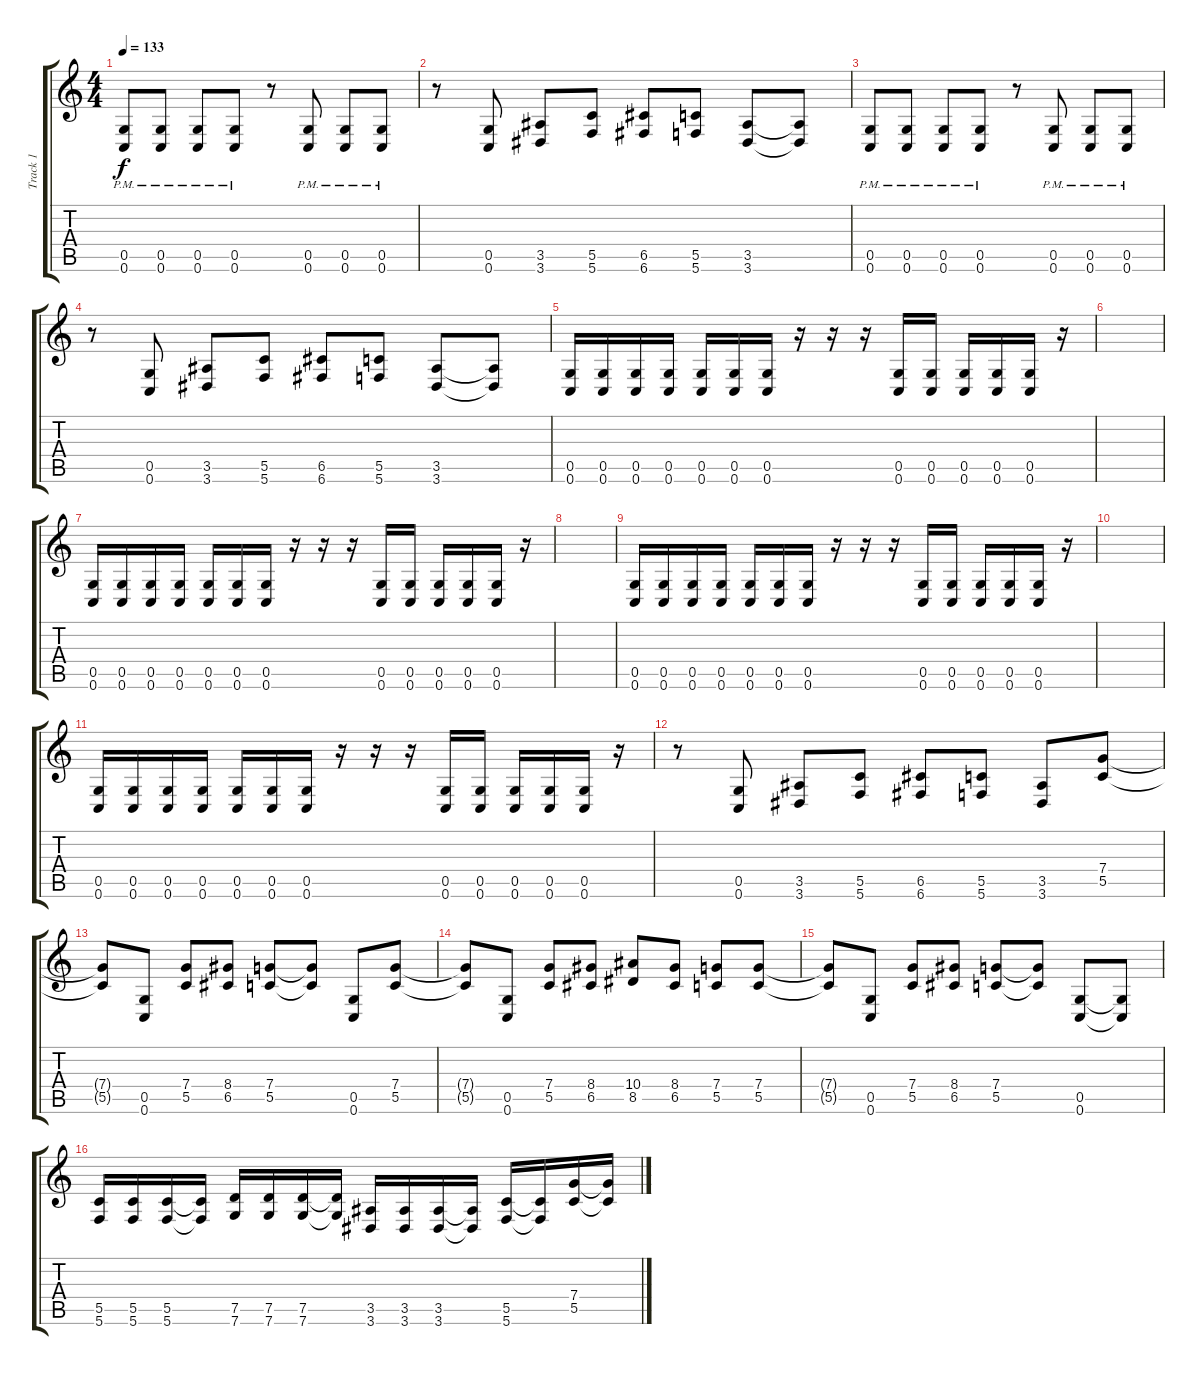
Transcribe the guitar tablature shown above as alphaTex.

\track ("Track 1" "Track 1") {instrument distortionguitar}
\staff {score tabs}
\tuning (D4 A3 F3 C3 G2 C2) {hide}
\ts (4 4)
\tempo 133
\clef g2
\ks c
(0.5{pm} 0.6{pm}).8{dy f} (0.5{pm} 0.6{pm}).8 (0.5{pm} 0.6{pm}).8 (0.5{pm} 0.6{pm}).8 r.8 (0.5{pm} 0.6{pm}).8 (0.5{pm} 0.6{pm}).8 (0.5{pm} 0.6{pm}).8 |
r.8 (0.5 0.6).8 (3.5 3.6).8 (5.5 5.6).8 (6.5 6.6).8 (5.5 5.6).8 (3.5 3.6).8 (3.5{t} 3.6{t}).8 |
(0.5{pm} 0.6{pm}).8 (0.5{pm} 0.6{pm}).8 (0.5{pm} 0.6{pm}).8 (0.5{pm} 0.6{pm}).8 r.8 (0.5{pm} 0.6{pm}).8 (0.5{pm} 0.6{pm}).8 (0.5{pm} 0.6{pm}).8 |
r.8 (0.5 0.6).8 (3.5 3.6).8 (5.5 5.6).8 (6.5 6.6).8 (5.5 5.6).8 (3.5 3.6).8 (3.5{t} 3.6{t}).8 |
(0.5 0.6).16 (0.5 0.6).16 (0.5 0.6).16 (0.5 0.6).16 (0.5 0.6).16 (0.5 0.6).16 (0.5 0.6).16 r.16 r.16 r.16 (0.5 0.6).16 (0.5 0.6).16 (0.5 0.6).16 (0.5 0.6).16 (0.5 0.6).16 r.16 |
|
(0.5 0.6).16 (0.5 0.6).16 (0.5 0.6).16 (0.5 0.6).16 (0.5 0.6).16 (0.5 0.6).16 (0.5 0.6).16 r.16 r.16 r.16 (0.5 0.6).16 (0.5 0.6).16 (0.5 0.6).16 (0.5 0.6).16 (0.5 0.6).16 r.16 |
|
(0.5 0.6).16 (0.5 0.6).16 (0.5 0.6).16 (0.5 0.6).16 (0.5 0.6).16 (0.5 0.6).16 (0.5 0.6).16 r.16 r.16 r.16 (0.5 0.6).16 (0.5 0.6).16 (0.5 0.6).16 (0.5 0.6).16 (0.5 0.6).16 r.16 |
|
(0.5 0.6).16 (0.5 0.6).16 (0.5 0.6).16 (0.5 0.6).16 (0.5 0.6).16 (0.5 0.6).16 (0.5 0.6).16 r.16 r.16 r.16 (0.5 0.6).16 (0.5 0.6).16 (0.5 0.6).16 (0.5 0.6).16 (0.5 0.6).16 r.16 |
r.8 (0.5 0.6).8 (3.5 3.6).8 (5.5 5.6).8 (6.5 6.6).8 (5.5 5.6).8 (3.5 3.6).8 (7.4 5.5).8 |
(7.4{t} 5.5{t}).8 (0.5 0.6).8 (7.4 5.5).8 (8.4 6.5).8 (7.4 5.5).8 (7.4{t} 5.5{t}).8 (0.5 0.6).8 (7.4 5.5).8 |
(7.4{t} 5.5{t}).8 (0.5 0.6).8 (7.4 5.5).8 (8.4 6.5).8 (10.4 8.5).8 (8.4 6.5).8 (7.4 5.5).8 (7.4 5.5).8 |
(7.4{t} 5.5{t}).8 (0.5 0.6).8 (7.4 5.5).8 (8.4 6.5).8 (7.4 5.5).8 (7.4{t} 5.5{t}).8 (0.5 0.6).8 (0.5{t} 0.6{t}).8 |
(5.5 5.6).16 (5.5 5.6).16 (5.5 5.6).16 (5.5{t} 5.6{t}).16 (7.5 7.6).16 (7.5 7.6).16 (7.5 7.6).16 (7.5{t} 7.6{t}).16 (3.5 3.6).16 (3.5 3.6).16 (3.5 3.6).16 (3.5{t} 3.6{t}).16 (5.5 5.6).16 (5.5{t} 5.6{t}).16 (7.4 5.5).16 (7.4{t} 5.5{t}).16
